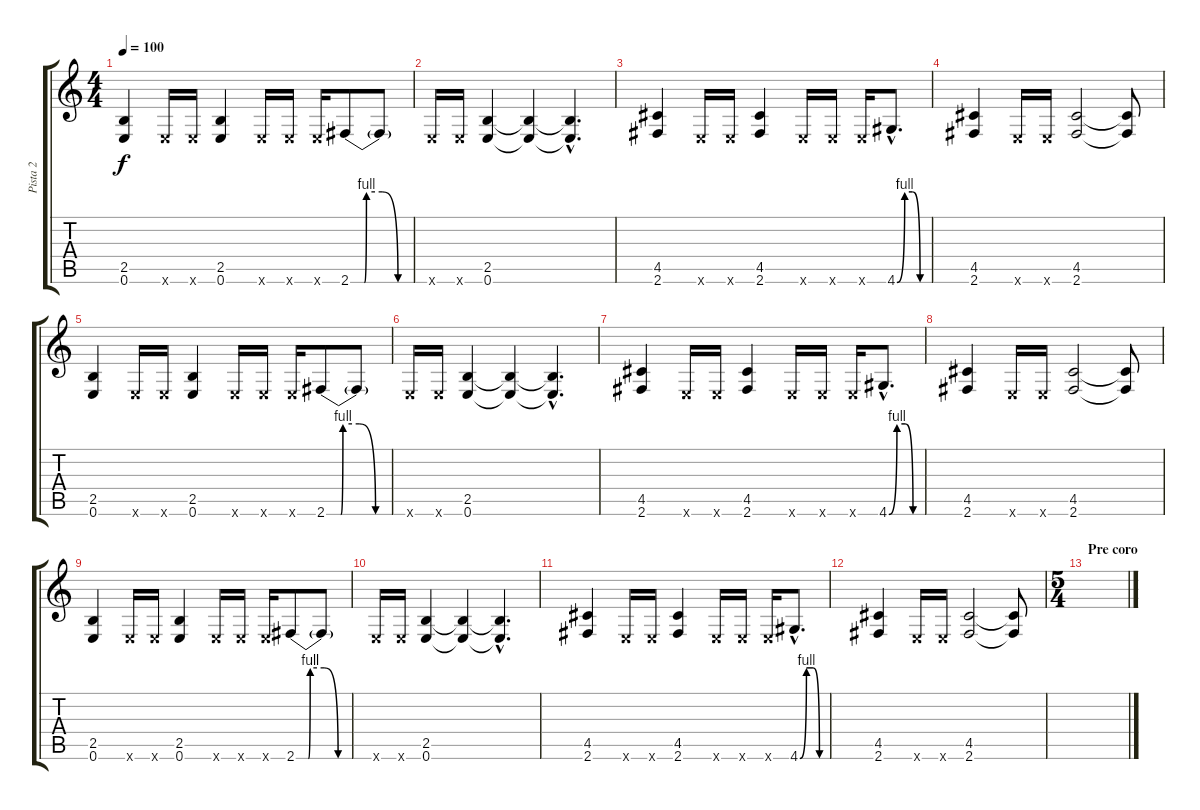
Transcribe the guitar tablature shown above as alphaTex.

\track ("Pista 2" "Pista 2") {instrument distortionguitar}
\staff {score tabs}
\tuning (E4 B3 G3 D3 A2 E2) {hide}
\ts (4 4)
\tempo 100
\clef g2
\ks c
(2.5 0.6).4{dy f} 0.6{x}.16 0.6{x}.16 (2.5 0.6).4 0.6{x}.16 0.6{x}.16 0.6{x}.16 2.6{be (custom 0 0 13 0 15 4 30 4 45 0 60 0)}.8 2.6{t}.8 |
0.6{x}.16 0.6{x}.16 (2.5 0.6).4 (2.5{t} 0.6{t}).4 (2.5{hac t} 0.6{hac t}).4{d} |
(4.5 2.6).4 0.6{x}.16 0.6{x}.16 (4.5 2.6).4 0.6{x}.16 0.6{x}.16 0.6{x}.16 4.6{be (custom 0 0 15 4 30 4 45 0 60 0) hac}.8{d} |
(4.5 2.6).4 0.6{x}.16 0.6{x}.16 (4.5 2.6).2 (4.5{t} 2.6{t}).8 |
(2.5 0.6).4 0.6{x}.16 0.6{x}.16 (2.5 0.6).4 0.6{x}.16 0.6{x}.16 0.6{x}.16 2.6{be (custom 0 0 13 0 15 4 30 4 45 0 60 0)}.8 2.6{t}.8 |
0.6{x}.16 0.6{x}.16 (2.5 0.6).4 (2.5{t} 0.6{t}).4 (2.5{hac t} 0.6{hac t}).4{d} |
(4.5 2.6).4 0.6{x}.16 0.6{x}.16 (4.5 2.6).4 0.6{x}.16 0.6{x}.16 0.6{x}.16 4.6{be (custom 0 0 15 4 30 4 45 0 60 0) hac}.8{d} |
(4.5 2.6).4 0.6{x}.16 0.6{x}.16 (4.5 2.6).2 (4.5{t} 2.6{t}).8 |
(2.5 0.6).4 0.6{x}.16 0.6{x}.16 (2.5 0.6).4 0.6{x}.16 0.6{x}.16 0.6{x}.16 2.6{be (custom 0 0 13 0 15 4 30 4 45 0 60 0)}.8 2.6{t}.8 |
0.6{x}.16 0.6{x}.16 (2.5 0.6).4 (2.5{t} 0.6{t}).4 (2.5{hac t} 0.6{hac t}).4{d} |
(4.5 2.6).4 0.6{x}.16 0.6{x}.16 (4.5 2.6).4 0.6{x}.16 0.6{x}.16 0.6{x}.16 4.6{be (custom 0 0 15 4 30 4 45 0 60 0) hac}.8{d} |
(4.5 2.6).4 0.6{x}.16 0.6{x}.16 (4.5 2.6).2 (4.5{t} 2.6{t}).8 |
\ts (5 4)
\section ("" "Pre coro")
